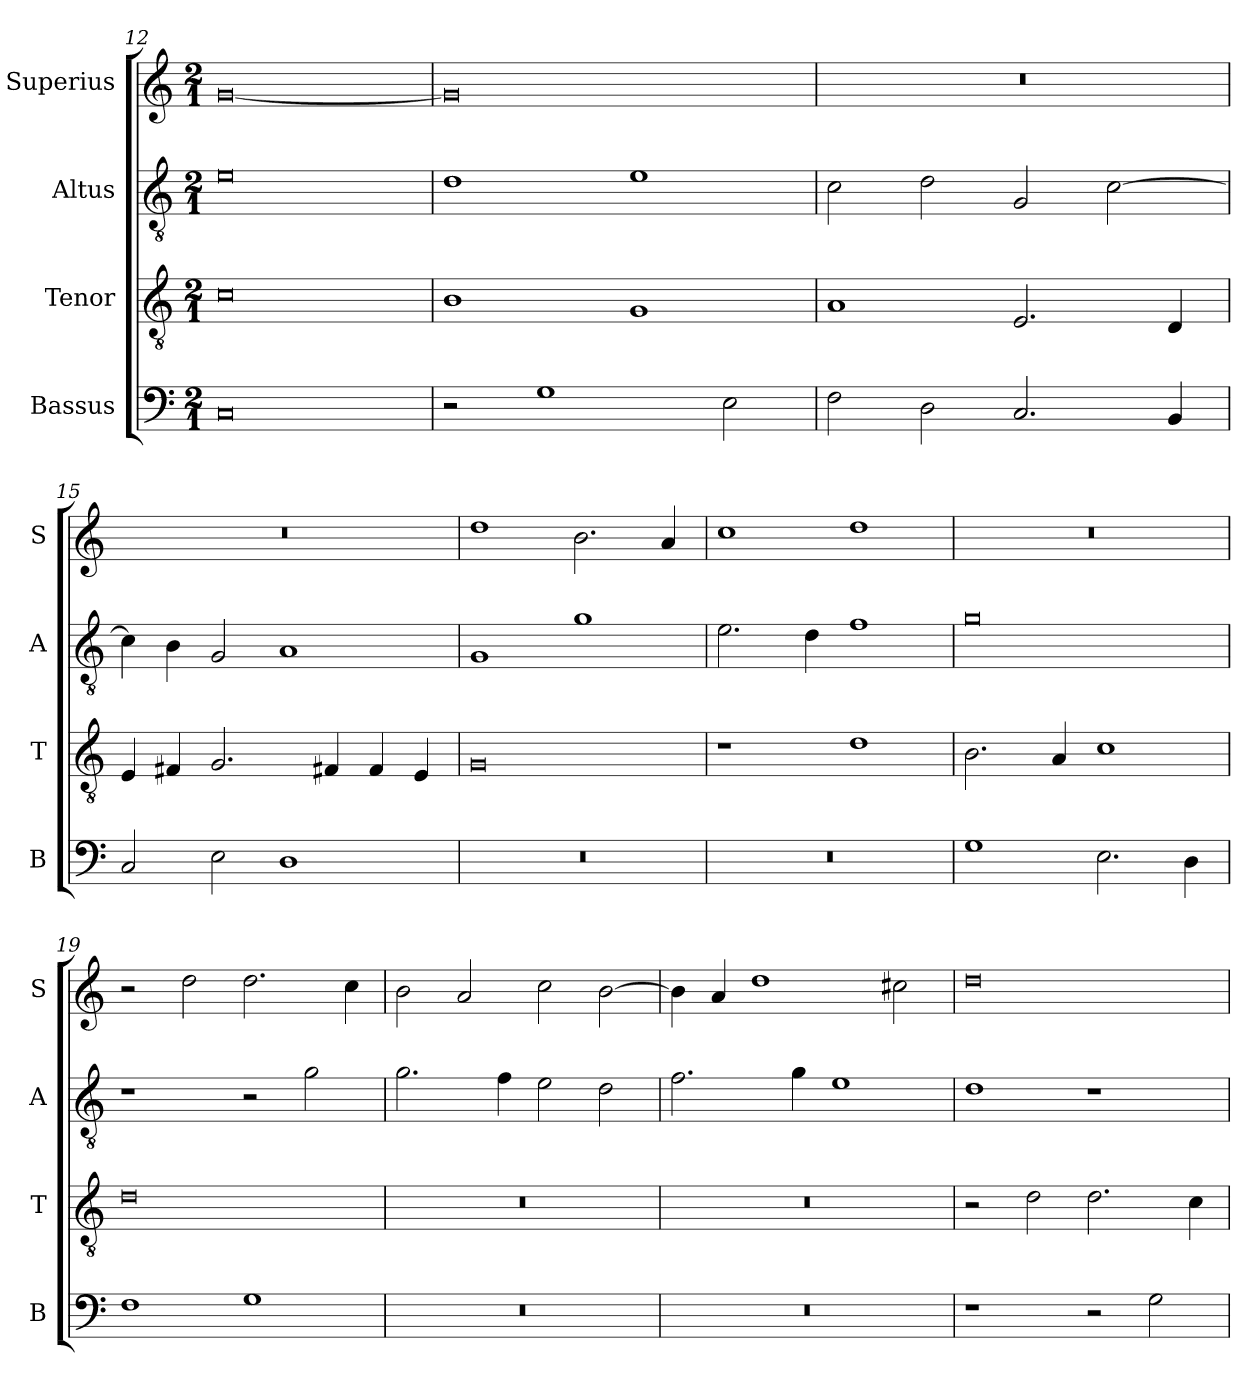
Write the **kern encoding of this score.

**kern	**kern	**kern	**kern
*part4	*part3	*part2	*part1
*staff4	*staff3	*staff2	*staff1
*I"Bassus	*I"Tenor	*I"Altus	*I"Superius
*I'B	*I'T	*I'A	*I'S
*clefF4	*clefGv2	*clefGv2	*clefG2
*k[]	*k[]	*k[]	*k[]
*M2/1	*M2/1	*M2/1	*M2/1
=12	=12	=12	=12
0C	0c	0e	[0g
=13	=13	=13	=13
2r	1B	1d	0g]
1G	.	.	.
.	1G	1e	.
2E\	.	.	.
=14	=14	=14	=14
2F\	1A	2c\	0r
2D\	.	2d\	.
2.C/	2.E/	2G/	.
.	.	[2c\	.
4BB/	4D/	.	.
=15	=15	=15	=15
2C/	4E/	4c\]	0r
.	4F#X/	4B\	.
2E\	2.G/	2G/	.
1D	.	1A	.
.	4F#X/	.	.
.	4F#/	.	.
.	4E/	.	.
=16	=16	=16	=16
0r	0G	1G	1dd
.	.	1g	2.b\
.	.	.	4a/
=17	=17	=17	=17
0r	1r	2.e\	1cc
.	.	4d\	.
.	1d	1f	1dd
=18	=18	=18	=18
1G	2.B\	0g	0r
.	4A/	.	.
2.E\	1c	.	.
4D\	.	.	.
=19	=19	=19	=19
1F	0d	1r	2r
.	.	.	2dd\
1G	.	2r	2.dd\
.	.	2g\	.
.	.	.	4cc\
=20	=20	=20	=20
0r	0r	2.g\	2b\
.	.	.	2a/
.	.	4f\	.
.	.	2e\	2cc\
.	.	2d\	[2b\
=21	=21	=21	=21
0r	0r	2.f\	4b\]
.	.	.	4a/
.	.	.	1dd
.	.	4g\	.
.	.	1e	.
.	.	.	2cc#X\
=22	=22	=22	=22
1r	2r	1d	0dd
.	2d\	.	.
2r	2.d\	1r	.
2G\	.	.	.
.	4c\	.	.
=	=	=	=
*-	*-	*-	*-
